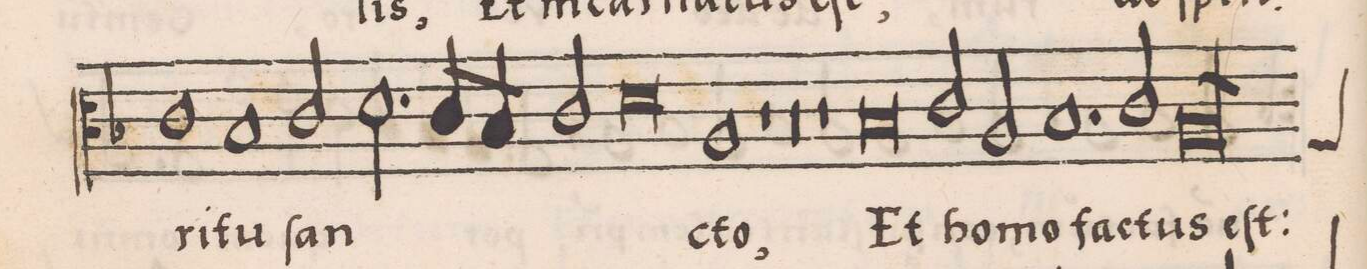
**kern	**text
*I"TENOR	*
*clefC3	*
*k[b-]	*
*met(c|)	*
*M2/1	*
1c	-ri-
1B-	-tu
=89	=89
2c/	ſan-
2.d\	.
8c/L	.
8B-/J	.
2c/	.
=90	=90
0d	.
=91	=91
1A	-cto,
1r	.
=92	=92
0r	.
=93	=93
1r	.
0B-	Et
=94	=94
2c/	ho-
2A/	-mo
=95	=95
1.B-	fac-
2c/	-tus
=96	=96
*custos:G	*
0A	eſt:
=97	=97
*-	*-
